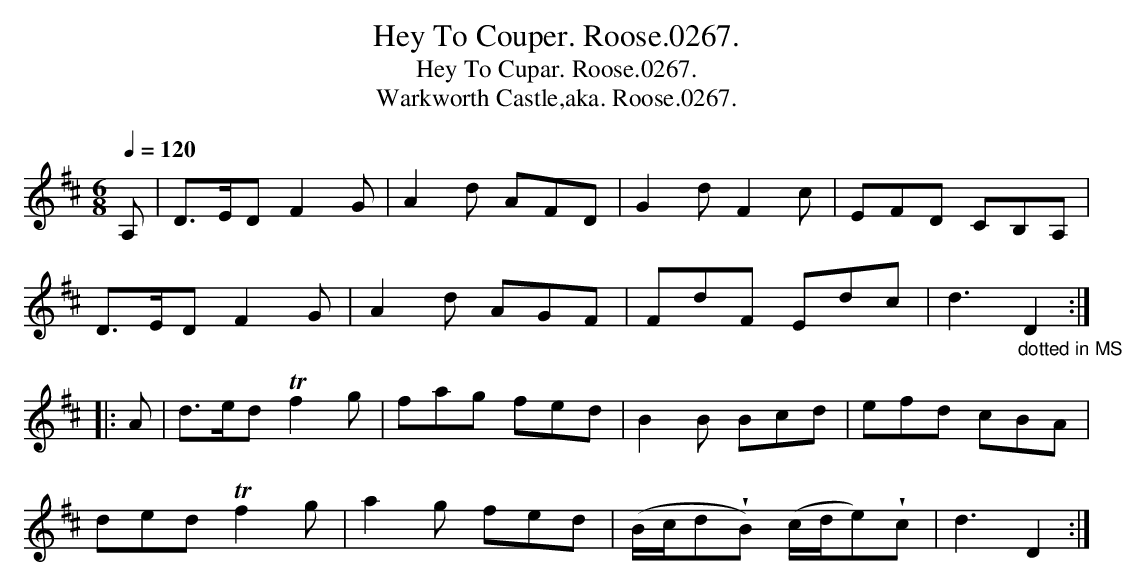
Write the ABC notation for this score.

X:1
T:Hey To Couper. Roose.0267.
T:Hey To Cupar. Roose.0267.
T:Warkworth Castle,aka. Roose.0267.
M:6/8
L:1/8
Q:1/4=120
K:D clef=treble
A,|D>ED F2G|A2d AFD|G2d F2c|EFD CB,A,|
D>ED F2G|A2d AGF|FdF Edc|d3"_dotted in MS"D2:|
|:A|d>ed !trill!f2g|fag fed|B2B Bcd|efd cBA|
ded !trill!f2g|a2g fed|(B/c/d!wedge!B) (c/d/e)!wedge!c|d3D2:|
